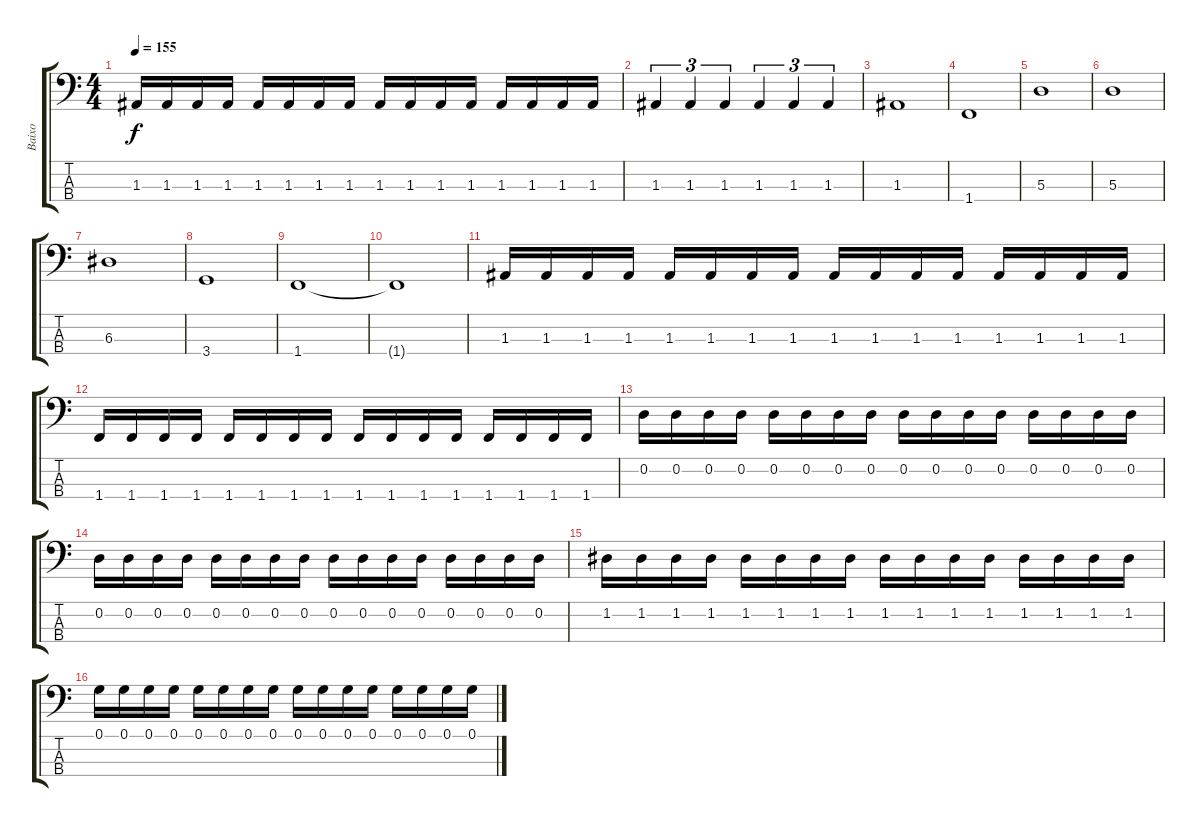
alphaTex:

\track ("Baixo" "Baixo") {instrument electricbassfinger}
\staff {score tabs}
\tuning (G2 D2 A1 E1) {hide}
\ts (4 4)
\tempo 155
\clef f4
\ks c
1.3.16{dy f} 1.3.16 1.3.16 1.3.16 1.3.16 1.3.16 1.3.16 1.3.16 1.3.16 1.3.16 1.3.16 1.3.16 1.3.16 1.3.16 1.3.16 1.3.16 |
1.3.4{tu (3 2)} 1.3.4{tu (3 2)} 1.3.4{tu (3 2)} 1.3.4{tu (3 2)} 1.3.4{tu (3 2)} 1.3.4{tu (3 2)} |
1.3.1 |
1.4.1 |
5.3.1 |
5.3.1 |
6.3.1 |
3.4.1 |
1.4.1 |
1.4{t}.1 |
1.3.16 1.3.16 1.3.16 1.3.16 1.3.16 1.3.16 1.3.16 1.3.16 1.3.16 1.3.16 1.3.16 1.3.16 1.3.16 1.3.16 1.3.16 1.3.16 |
1.4.16 1.4.16 1.4.16 1.4.16 1.4.16 1.4.16 1.4.16 1.4.16 1.4.16 1.4.16 1.4.16 1.4.16 1.4.16 1.4.16 1.4.16 1.4.16 |
0.2.16 0.2.16 0.2.16 0.2.16 0.2.16 0.2.16 0.2.16 0.2.16 0.2.16 0.2.16 0.2.16 0.2.16 0.2.16 0.2.16 0.2.16 0.2.16 |
0.2.16 0.2.16 0.2.16 0.2.16 0.2.16 0.2.16 0.2.16 0.2.16 0.2.16 0.2.16 0.2.16 0.2.16 0.2.16 0.2.16 0.2.16 0.2.16 |
1.2.16 1.2.16 1.2.16 1.2.16 1.2.16 1.2.16 1.2.16 1.2.16 1.2.16 1.2.16 1.2.16 1.2.16 1.2.16 1.2.16 1.2.16 1.2.16 |
0.1.16 0.1.16 0.1.16 0.1.16 0.1.16 0.1.16 0.1.16 0.1.16 0.1.16 0.1.16 0.1.16 0.1.16 0.1.16 0.1.16 0.1.16 0.1.16
